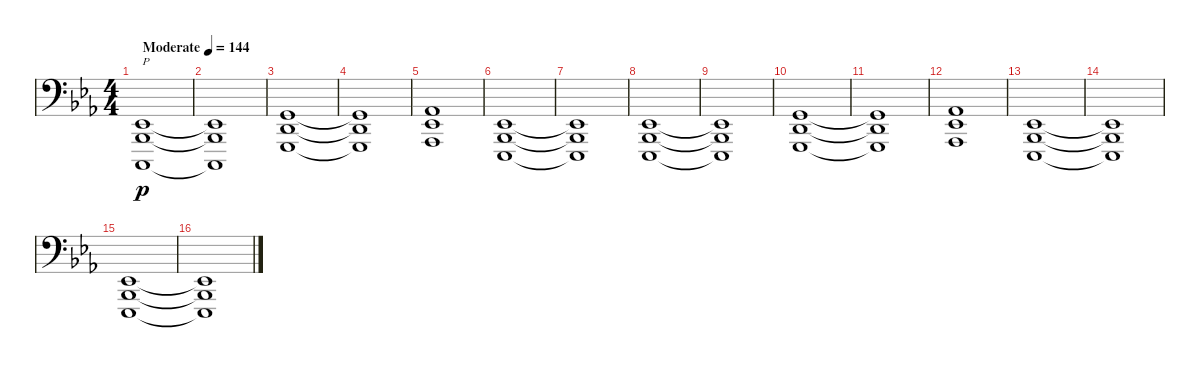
\track "" {instrument acousticgrandpiano}
\staff {score}
\tuning (G2 D2 F1 A0 F0) {hide}
\ts (4 4)
\tempo (144 "Moderate")
\clef f4
\ks eb
(1.2 5.3 3.4).1{txt "P" dy p instrument acousticgrandpiano} |
(1.2{t} 5.3{t} 3.4{t}).1 |
(0.1 0.2 2.3).1 |
(0.1{t} 0.2{t} 2.3{t}).1 |
(1.1 1.2 3.3).1 |
(1.2 5.3 6.4).1 |
(1.2{t} 5.3{t} 6.4{t}).1 |
(1.2 5.3 6.4).1 |
(1.2{t} 5.3{t} 6.4{t}).1 |
(0.1 0.2 2.3).1 |
(0.1{t} 0.2{t} 2.3{t}).1 |
(1.1 1.2 3.3).1 |
(1.2 5.3 6.4).1 |
(1.2{t} 5.3{t} 6.4{t}).1 |
(1.2 5.3 6.4).1 |
(1.2{t} 5.3{t} 6.4{t}).1
